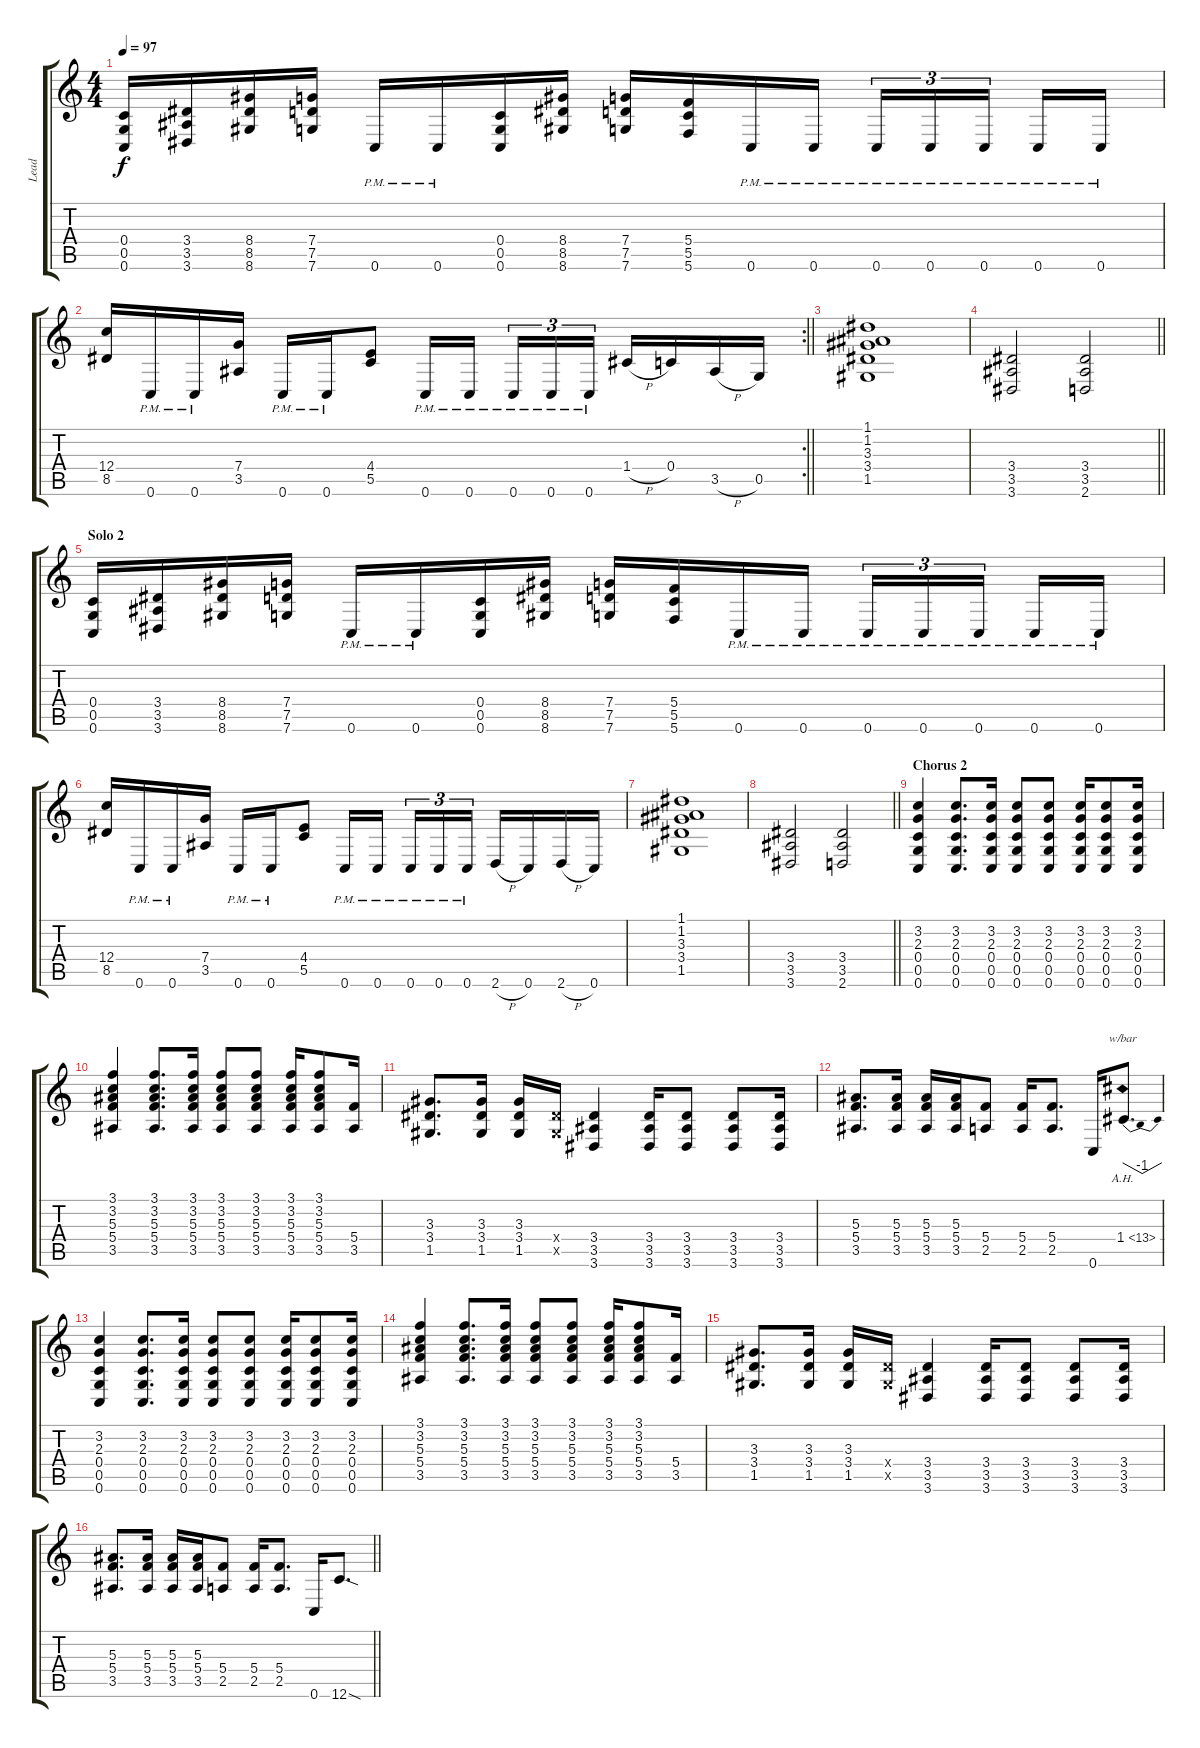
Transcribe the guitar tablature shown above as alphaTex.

\track ("Lead" "Lead") {instrument distortionguitar}
\staff {score tabs}
\tuning (D4 A3 F3 C3 G2 C2) {hide}
\ts (4 4)
\tempo 97
\clef g2
\ks c
(0.4 0.5 0.6).16{dy f} (3.4 3.5 3.6).16 (8.4 8.5 8.6).16 (7.4 7.5 7.6).16 0.6{pm}.16 0.6{pm}.16 (0.4 0.5 0.6).16 (8.4 8.5 8.6).16 (7.4 7.5 7.6).16 (5.4 5.5 5.6).16 0.6{pm}.16 0.6{pm}.16 0.6{pm}.16{tu (3 2)} 0.6{pm}.16{tu (3 2)} 0.6{pm}.16{tu (3 2) beam splitsecondary} 0.6{pm}.16 0.6{pm}.16 |
\rc 2
\barLineRight lightlight
(12.4 8.5).16 0.6{pm}.16 0.6{pm}.16 (7.4 3.5).16 0.6{pm}.16 0.6{pm}.16 (4.4 5.5).8 0.6{pm}.16 0.6{pm}.16{beam splitsecondary} 0.6{pm}.16{tu (3 2)} 0.6{pm}.16{tu (3 2)} 0.6{pm}.16{tu (3 2)} 1.4{h}.16 0.4.16 3.5{h}.16 0.5.16 |
(1.1 1.2 3.3 3.4 1.5).1 |
\barLineRight lightlight
(3.4 3.5 3.6).2 (3.4 3.5 2.6).2 |
\section ("" "Solo 2")
(0.4 0.5 0.6).16 (3.4 3.5 3.6).16 (8.4 8.5 8.6).16 (7.4 7.5 7.6).16 0.6{pm}.16 0.6{pm}.16 (0.4 0.5 0.6).16 (8.4 8.5 8.6).16 (7.4 7.5 7.6).16 (5.4 5.5 5.6).16 0.6{pm}.16 0.6{pm}.16 0.6{pm}.16{tu (3 2)} 0.6{pm}.16{tu (3 2)} 0.6{pm}.16{tu (3 2) beam splitsecondary} 0.6{pm}.16 0.6{pm}.16 |
(12.4 8.5).16 0.6{pm}.16 0.6{pm}.16 (7.4 3.5).16 0.6{pm}.16 0.6{pm}.16 (4.4 5.5).8 0.6{pm}.16 0.6{pm}.16{beam splitsecondary} 0.6{pm}.16{tu (3 2)} 0.6{pm}.16{tu (3 2)} 0.6{pm}.16{tu (3 2)} 2.6{h}.16 0.6.16 2.6{h}.16 0.6.16 |
(1.1 1.2 3.3 3.4 1.5).1 |
\barLineRight lightlight
(3.4 3.5 3.6).2 (3.4 3.5 2.6).2 |
\section ("" "Chorus 2")
(3.2 2.3 0.4 0.5 0.6).4 (3.2 2.3 0.4 0.5 0.6).8{d} (3.2 2.3 0.4 0.5 0.6).16 (3.2 2.3 0.4 0.5 0.6).8 (3.2 2.3 0.4 0.5 0.6).8 (3.2 2.3 0.4 0.5 0.6).16 (3.2 2.3 0.4 0.5 0.6).8 (3.2 2.3 0.4 0.5 0.6).16 |
(3.1 3.2 5.3 5.4 3.5).4 (3.1 3.2 5.3 5.4 3.5).8{d} (3.1 3.2 5.3 5.4 3.5).16 (3.1 3.2 5.3 5.4 3.5).8 (3.1 3.2 5.3 5.4 3.5).8 (3.1 3.2 5.3 5.4 3.5).16 (3.1 3.2 5.3 5.4 3.5).8 (5.4 3.5).16 |
(3.3 3.4 1.5).8{d} (3.3 3.4 1.5).16 (3.3 3.4 1.5).16 (3.4{x} 1.5{x}).16 (3.4 3.5 3.6).4 (3.4 3.5 3.6).16 (3.4 3.5 3.6).8 (3.4 3.5 3.6).8 (3.4 3.5 3.6).16 |
(5.3 5.4 3.5).8{d} (5.3 5.4 3.5).16 (5.3 5.4 3.5).16 (5.3 5.4 3.5).16 (5.4 2.5).8 (5.4 2.5).16 (5.4 2.5).8{d} 0.6.16 1.4{ah 12}.8{d tbe (dip default 0 0 30 -4 60 0)} |
(3.2 2.3 0.4 0.5 0.6).4 (3.2 2.3 0.4 0.5 0.6).8{d} (3.2 2.3 0.4 0.5 0.6).16 (3.2 2.3 0.4 0.5 0.6).8 (3.2 2.3 0.4 0.5 0.6).8 (3.2 2.3 0.4 0.5 0.6).16 (3.2 2.3 0.4 0.5 0.6).8 (3.2 2.3 0.4 0.5 0.6).16 |
(3.1 3.2 5.3 5.4 3.5).4 (3.1 3.2 5.3 5.4 3.5).8{d} (3.1 3.2 5.3 5.4 3.5).16 (3.1 3.2 5.3 5.4 3.5).8 (3.1 3.2 5.3 5.4 3.5).8 (3.1 3.2 5.3 5.4 3.5).16 (3.1 3.2 5.3 5.4 3.5).8 (5.4 3.5).16 |
(3.3 3.4 1.5).8{d} (3.3 3.4 1.5).16 (3.3 3.4 1.5).16 (3.4{x} 1.5{x}).16 (3.4 3.5 3.6).4 (3.4 3.5 3.6).16 (3.4 3.5 3.6).8 (3.4 3.5 3.6).8 (3.4 3.5 3.6).16 |
\barLineRight lightlight
(5.3 5.4 3.5).8{d} (5.3 5.4 3.5).16 (5.3 5.4 3.5).16 (5.3 5.4 3.5).16 (5.4 2.5).8 (5.4 2.5).16 (5.4 2.5).8{d} 0.6.16 12.6{sod}.8{d}
